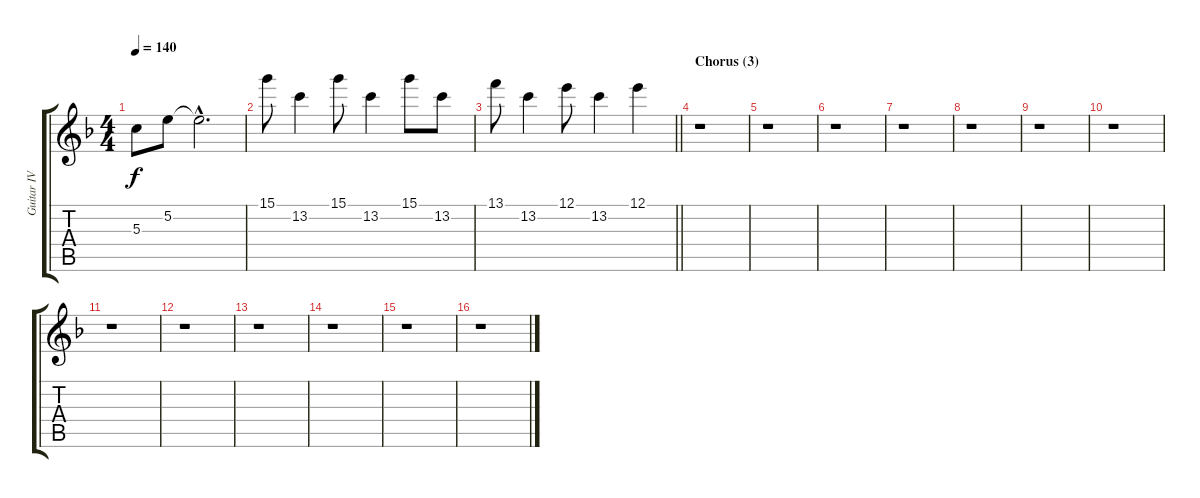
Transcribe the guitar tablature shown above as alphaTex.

\track ("Guitar IV (Jun)" "Guitar IV ") {instrument electricguitarjazz}
\staff {score tabs}
\tuning (E4 B3 G3 D3 A2 E2) {hide}
\ts (4 4)
\tempo 140
\clef g2
\ks f
5.3.8{dy f} 5.2.8 5.2{hac t}.2{d} |
15.1.8 13.2.4 15.1.8 13.2.4 15.1.8 13.2.8 |
\barLineRight lightlight
13.1.8 13.2.4 12.1.8 13.2.4 12.1.4 |
\section ("" "Chorus (3)")
r.1 |
r.1 |
r.1 |
r.1 |
r.1 |
r.1 |
r.1 |
r.1 |
r.1 |
r.1 |
r.1 |
r.1 |
r.1
